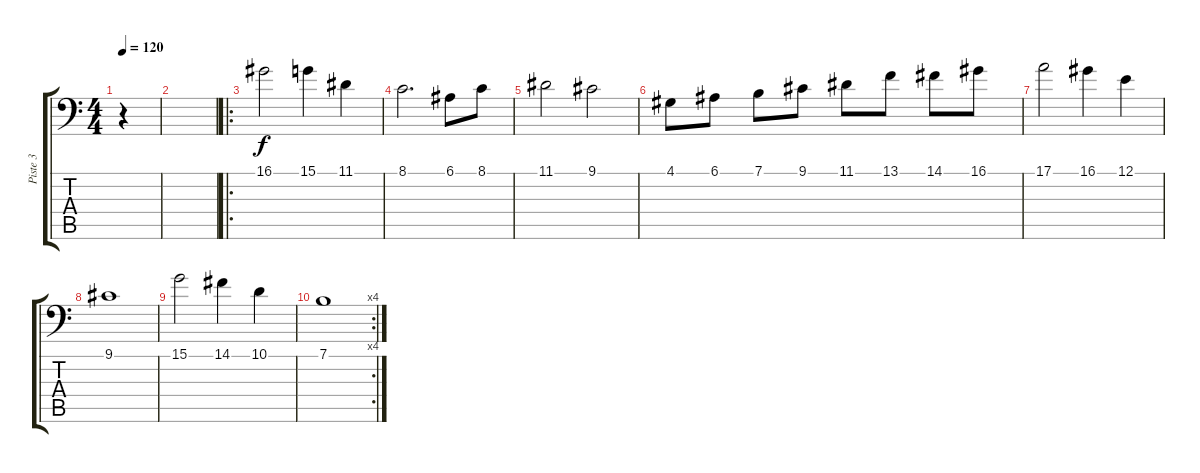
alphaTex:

\track ("Piste 3" "Piste 3") {instrument stringensemble1}
\staff {score tabs}
\tuning (E3 B2 G2 D2 A1 E1) {hide}
\ts (4 4)
\tempo 120
\clef f4
\ks c
r.4{dy f} |
|
\ro
16.1.2 15.1.4 11.1.4 |
8.1.2{d} 6.1.8 8.1.8 |
11.1.2 9.1.2 |
4.1.8 6.1.8 7.1.8 9.1.8 11.1.8 13.1.8 14.1.8 16.1.8 |
17.1.2 16.1.4 12.1.4 |
9.1.1 |
15.1.2 14.1.4 10.1.4 |
\rc 4
7.1.1
